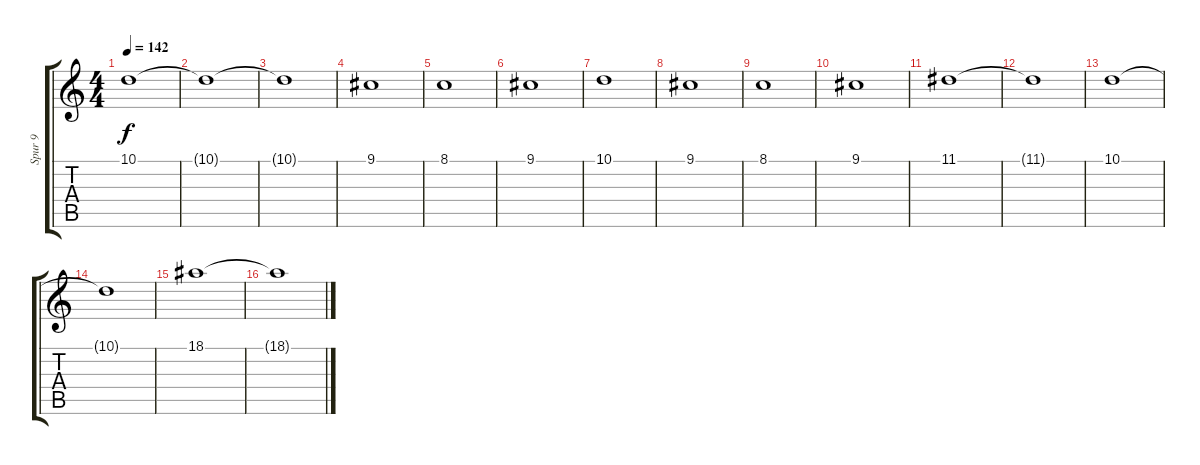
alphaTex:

\track ("Spur 9" "Spur 9") {instrument ocarina}
\staff {score tabs}
\tuning (E4 B3 G3 D3 A2 E2) {hide}
\ts (4 4)
\tempo 142
\clef g2
\ks c
10.1.1{dy f instrument ocarina} |
10.1{t}.1 |
10.1{t}.1 |
9.1.1 |
8.1.1 |
9.1.1 |
10.1.1 |
9.1.1 |
8.1.1 |
9.1.1 |
11.1.1 |
11.1{t}.1 |
10.1.1 |
10.1{t}.1 |
18.1.1 |
18.1{t}.1
